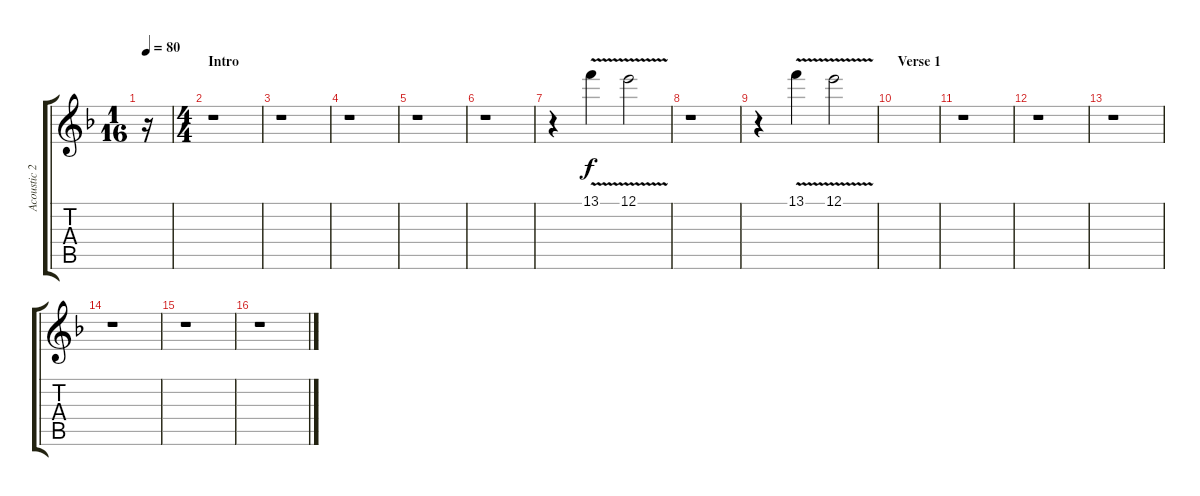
\track ("Acoustic 2" "Acoustic 2") {instrument acousticguitarnylon}
\staff {score tabs}
\tuning (E4 B3 G3 D3 A2 E2) {hide}
\ts (1 16)
\tempo 80
\clef g2
\ks dminor
r.16{dy f instrument acousticguitarnylon} |
\ts (4 4)
\section ("" "Intro")
r.1 |
r.1 |
r.1 |
r.1 |
r.1 |
r.4 13.1{v}.4 12.1{v}.2 |
r.1 |
r.4 13.1{v}.4 12.1{v}.2 |
\section ("" "Verse 1")
|
r.1 |
r.1 |
r.1 |
r.1 |
r.1 |
r.1
